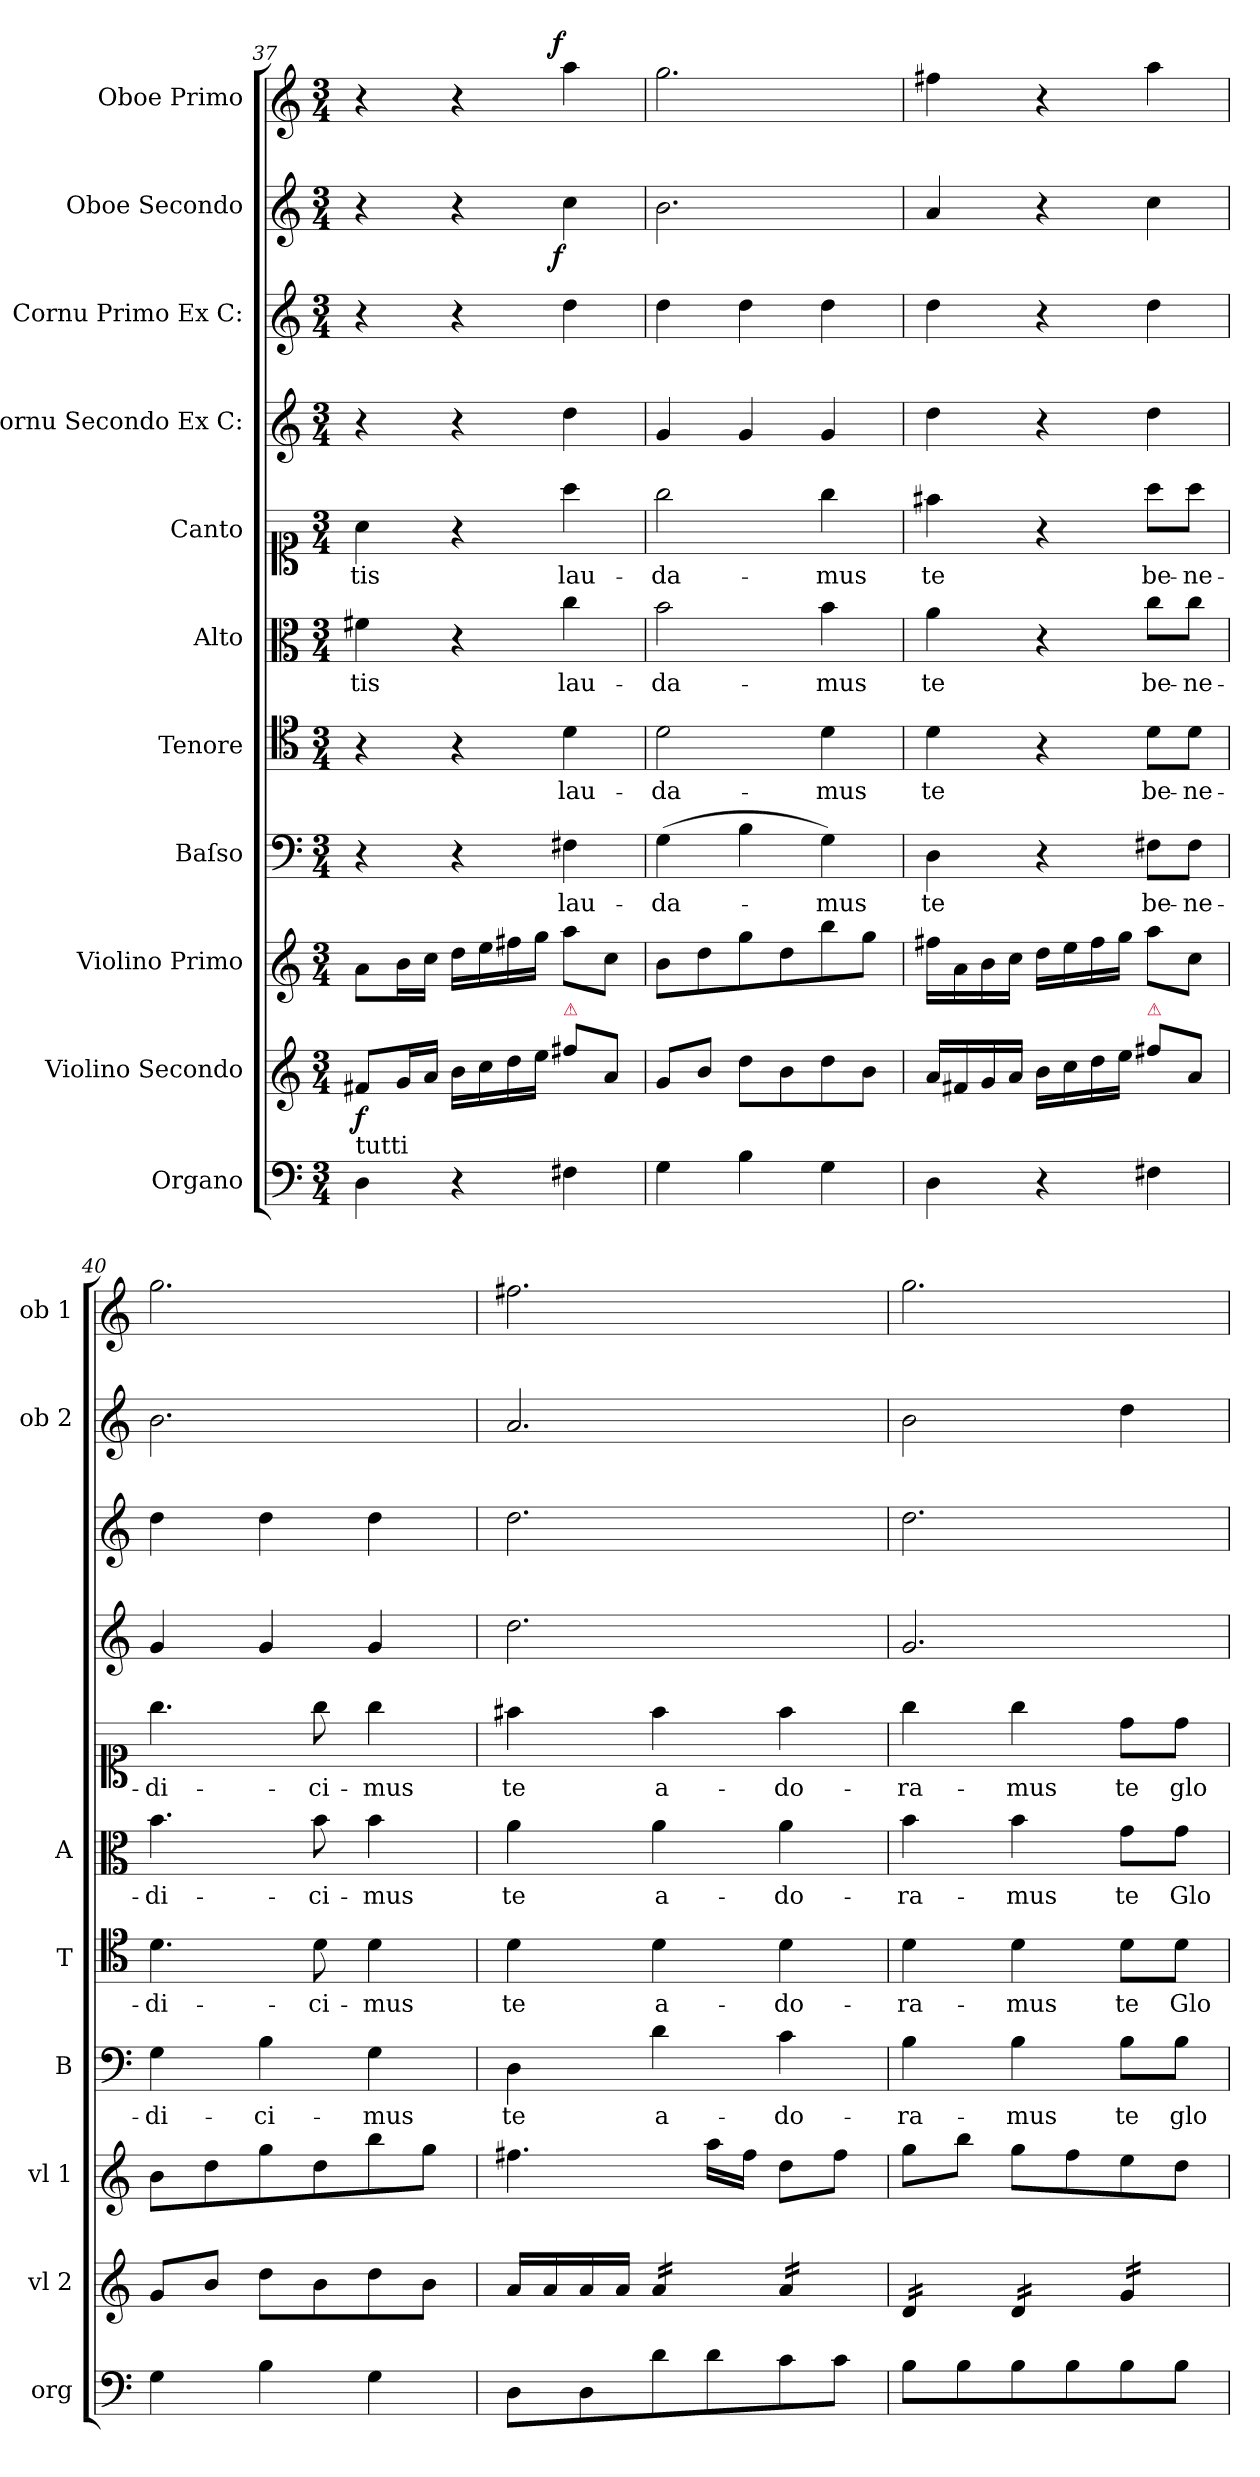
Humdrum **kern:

**kern	**kern	**dynam	**kern	**dynam	**kern	**text	**kern	**text	**kern	**text	**kern	**text	**kern	**kern	**kern	**dynam	**kern	**dynam
*part11	*part10	*part10	*part9	*part9	*part8	*part8	*part7	*part7	*part6	*part6	*part5	*part5	*part4	*part3	*part2	*part2	*part1	*part1
*staff11	*staff10	*staff10	*staff9	*staff9	*staff8	*staff8	*staff7	*staff7	*staff6	*staff6	*staff5	*staff5	*staff4	*staff3	*staff2	*staff2	*staff1	*staff1
*I"Organo	*I"Violino Secondo	*	*I"Violino Primo	*	*I"Baſso	*	*I"Tenore	*	*I"Alto	*	*I"Canto	*	*I"Cornu Secondo Ex C:	*I"Cornu Primo Ex C:	*I"Oboe Secondo	*	*I"Oboe Primo	*
*I'org	*I'vl 2	*	*I'vl 1	*	*I'B	*	*I'T	*	*I'A	*	*	*	*	*	*I'ob 2	*	*I'ob 1	*
*clefF4	*clefG2	*	*clefG2	*	*clefF4	*	*clefC4	*	*clefC3	*	*clefC1	*	*clefG2	*clefG2	*clefG2	*	*clefG2	*
*k[]	*k[]	*	*k[]	*	*k[]	*	*k[]	*	*k[]	*	*k[]	*	*k[]	*k[]	*k[]	*	*k[]	*
*C:	*C:	*	*C:	*	*C:	*	*C:	*	*C:	*	*C:	*	*C:	*C:	*C:	*	*C:	*
*M3/4	*M3/4	*	*M3/4	*	*M3/4	*	*M3/4	*	*M3/4	*	*M3/4	*	*M3/4	*M3/4	*M3/4	*	*M3/4	*
=37	=37	=37	=37	=37	=37	=37	=37	=37	=37	=37	=37	=37	=37	=37	=37	=37	=37	=37
!LO:TX:a:t=tutti	!	!	!	!	!	!	!	!	!	!	!	!	!	!	!	!	!	!
!	!	!	!	!LO:DY:rj	!	!	!	!	!	!	!	!	!	!	!	!	!	!
4D\	8f#X/L	f	8a\L	for	4r	.	4r	.	4f#X\	-tis	4a\	-tis	4r	4r	4r	.	4r	.
.	16g/L	.	16b\L	.	.	.	.	.	.	.	.	.	.	.	.	.	.	.
.	16a/JJ	.	16cc\JJ	.	.	.	.	.	.	.	.	.	.	.	.	.	.	.
4r	16b\LL	.	16dd\LL	.	4r	.	4r	.	4r	.	4r	.	4r	4r	4r	.	4r	.
.	16cc\	.	16ee\	.	.	.	.	.	.	.	.	.	.	.	.	.	.	.
.	16dd\	.	16ff#X\	.	.	.	.	.	.	.	.	.	.	.	.	.	.	.
.	16ee\JJ	.	16gg\JJ	.	.	.	.	.	.	.	.	.	.	.	.	.	.	.
!	!LO:TX:a:color=crimson:t=⚠	!	!	!	!	!	!	!	!	!	!	!	!	!	!	!	!	!
!	!	!	!	!	!	!	!	!	!	!	!	!	!	!	!	!LO:DY:rj	!	!LO:DY:a:rj
4F#X\	8ff#X\L	.	8aa\L	.	4F#X\	lau-	4d\	lau-	4cc\	lau-	4aa\	lau-	4dd\	4dd\	4cc\	f	4aa\	f
.	8a/J	.	8cc\J	.	.	.	.	.	.	.	.	.	.	.	.	.	.	.
=38	=38	=38	=38	=38	=38	=38	=38	=38	=38	=38	=38	=38	=38	=38	=38	=38	=38	=38
4G\	8g/L	.	8b\L	.	(4G\	-da-	2d\	-da-	2b\	-da-	2gg\	-da-	4g/	4dd\	2.b\	.	2.gg\	.
.	8b/J	.	8dd\	.	.	.	.	.	.	.	.	.	.	.	.	.	.	.
4B\	8dd\L	.	8gg\	.	4B\	.	.	.	.	.	.	.	4g/	4dd\	.	.	.	.
.	8b\	.	8dd\	.	.	.	.	.	.	.	.	.	.	.	.	.	.	.
4G\	8dd\	.	8bb\	.	4G\)	-mus	4d\	-mus	4b\	-mus	4gg\	-mus	4g/	4dd\	.	.	.	.
.	8b\J	.	8gg\J	.	.	.	.	.	.	.	.	.	.	.	.	.	.	.
=39	=39	=39	=39	=39	=39	=39	=39	=39	=39	=39	=39	=39	=39	=39	=39	=39	=39	=39
4D\	16a/LL	.	16ff#X\LL	.	4D\	te	4d\	te	4a\	te	4ff#X\	te	4dd\	4dd\	4a/	.	4ff#X\	.
.	16f#X/	.	16a\	.	.	.	.	.	.	.	.	.	.	.	.	.	.	.
.	16g/	.	16b\	.	.	.	.	.	.	.	.	.	.	.	.	.	.	.
.	16a/JJ	.	16cc\JJ	.	.	.	.	.	.	.	.	.	.	.	.	.	.	.
4r	16b\LL	.	16dd\LL	.	4r	.	4r	.	4r	.	4r	.	4r	4r	4r	.	4r	.
.	16cc\	.	16ee\	.	.	.	.	.	.	.	.	.	.	.	.	.	.	.
.	16dd\	.	16ff#\	.	.	.	.	.	.	.	.	.	.	.	.	.	.	.
.	16ee\JJ	.	16gg\JJ	.	.	.	.	.	.	.	.	.	.	.	.	.	.	.
!	!LO:TX:a:color=crimson:t=⚠	!	!	!	!	!	!	!	!	!	!	!	!	!	!	!	!	!
4F#X\	8ff#X\L	.	8aa\L	.	8F#X\L	be-	8d\L	be-	8cc\L	be-	8aa\L	be-	4dd\	4dd\	4cc\	.	4aa\	.
.	8a/J	.	8cc\J	.	8F#\J	-ne-	8d\J	-ne-	8cc\J	-ne-	8aa\J	-ne-	.	.	.	.	.	.
=40	=40	=40	=40	=40	=40	=40	=40	=40	=40	=40	=40	=40	=40	=40	=40	=40	=40	=40
4G\	8g/L	.	8b\L	.	4G\	-di-	4.d\	-di-	4.b\	-di-	4.gg\	-di-	4g/	4dd\	2.b\	.	2.gg\	.
.	8b/J	.	8dd\	.	.	.	.	.	.	.	.	.	.	.	.	.	.	.
4B\	8dd\L	.	8gg\	.	4B\	-ci-	.	.	.	.	.	.	4g/	4dd\	.	.	.	.
.	8b\	.	8dd\	.	.	.	8d\	-ci-	8b\	-ci-	8gg\	-ci-	.	.	.	.	.	.
4G\	8dd\	.	8bb\	.	4G\	-mus	4d\	-mus	4b\	-mus	4gg\	-mus	4g/	4dd\	.	.	.	.
.	8b\J	.	8gg\J	.	.	.	.	.	.	.	.	.	.	.	.	.	.	.
=41	=41	=41	=41	=41	=41	=41	=41	=41	=41	=41	=41	=41	=41	=41	=41	=41	=41	=41
8D\L	16a/LL	.	4.ff#X\	.	4D\	te	4d\	te	4a\	te	4ff#X\	te	2.dd\	2.dd\	2.a/	.	2.ff#X\	.
.	16a/	.	.	.	.	.	.	.	.	.	.	.	.	.	.	.	.	.
8D\	16a/	.	.	.	.	.	.	.	.	.	.	.	.	.	.	.	.	.
.	16a/JJ	.	.	.	.	.	.	.	.	.	.	.	.	.	.	.	.	.
*	*tremolo	*	*	*	*	*	*	*	*	*	*	*	*	*	*	*	*	*
8d\	16a/LL	.	.	.	4d\	a-	4d\	a-	4a\	a-	4ff#\	a-	.	.	.	.	.	.
.	16a/	.	.	.	.	.	.	.	.	.	.	.	.	.	.	.	.	.
8d\	16a/	.	16aa\LL	.	.	.	.	.	.	.	.	.	.	.	.	.	.	.
.	16a/JJ	.	16ff#\JJ	.	.	.	.	.	.	.	.	.	.	.	.	.	.	.
8c\	16a/LL	.	8dd\L	.	4c\	-do-	4d\	-do-	4a\	-do-	4ff#\	-do-	.	.	.	.	.	.
.	16a/	.	.	.	.	.	.	.	.	.	.	.	.	.	.	.	.	.
8c\J	16a/	.	8ff#\J	.	.	.	.	.	.	.	.	.	.	.	.	.	.	.
.	16a/JJ	.	.	.	.	.	.	.	.	.	.	.	.	.	.	.	.	.
=42	=42	=42	=42	=42	=42	=42	=42	=42	=42	=42	=42	=42	=42	=42	=42	=42	=42	=42
8B\L	16d/LL	.	8gg\L	.	4B\	-ra-	4d\	-ra-	4b\	-ra-	4gg\	-ra-	2.g/	2.dd\	2b\	.	2.gg\	.
.	16d/	.	.	.	.	.	.	.	.	.	.	.	.	.	.	.	.	.
8B\	16d/	.	8bb\J	.	.	.	.	.	.	.	.	.	.	.	.	.	.	.
.	16d/JJ	.	.	.	.	.	.	.	.	.	.	.	.	.	.	.	.	.
8B\	16d/LL	.	8gg\L	.	4B\	-mus	4d\	-mus	4b\	-mus	4gg\	-mus	.	.	.	.	.	.
.	16d/	.	.	.	.	.	.	.	.	.	.	.	.	.	.	.	.	.
8B\	16d/	.	8ff\	.	.	.	.	.	.	.	.	.	.	.	.	.	.	.
.	16d/JJ	.	.	.	.	.	.	.	.	.	.	.	.	.	.	.	.	.
8B\	16g/LL	.	8ee\	.	8B\L	te	8d\L	te	8g\L	te	8dd\L	te	.	.	4dd\	.	.	.
.	16g/	.	.	.	.	.	.	.	.	.	.	.	.	.	.	.	.	.
8B\J	16g/	.	8dd\J	.	8B\J	glo-	8d\J	Glo-	8g\J	Glo-	8dd\J	glo-	.	.	.	.	.	.
.	16g/JJ	.	.	.	.	.	.	.	.	.	.	.	.	.	.	.	.	.
*	*Xtremolo	*	*	*	*	*	*	*	*	*	*	*	*	*	*	*	*	*
=	=	=	=	=	=	=	=	=	=	=	=	=	=	=	=	=	=	=
*-	*-	*-	*-	*-	*-	*-	*-	*-	*-	*-	*-	*-	*-	*-	*-	*-	*-	*-
